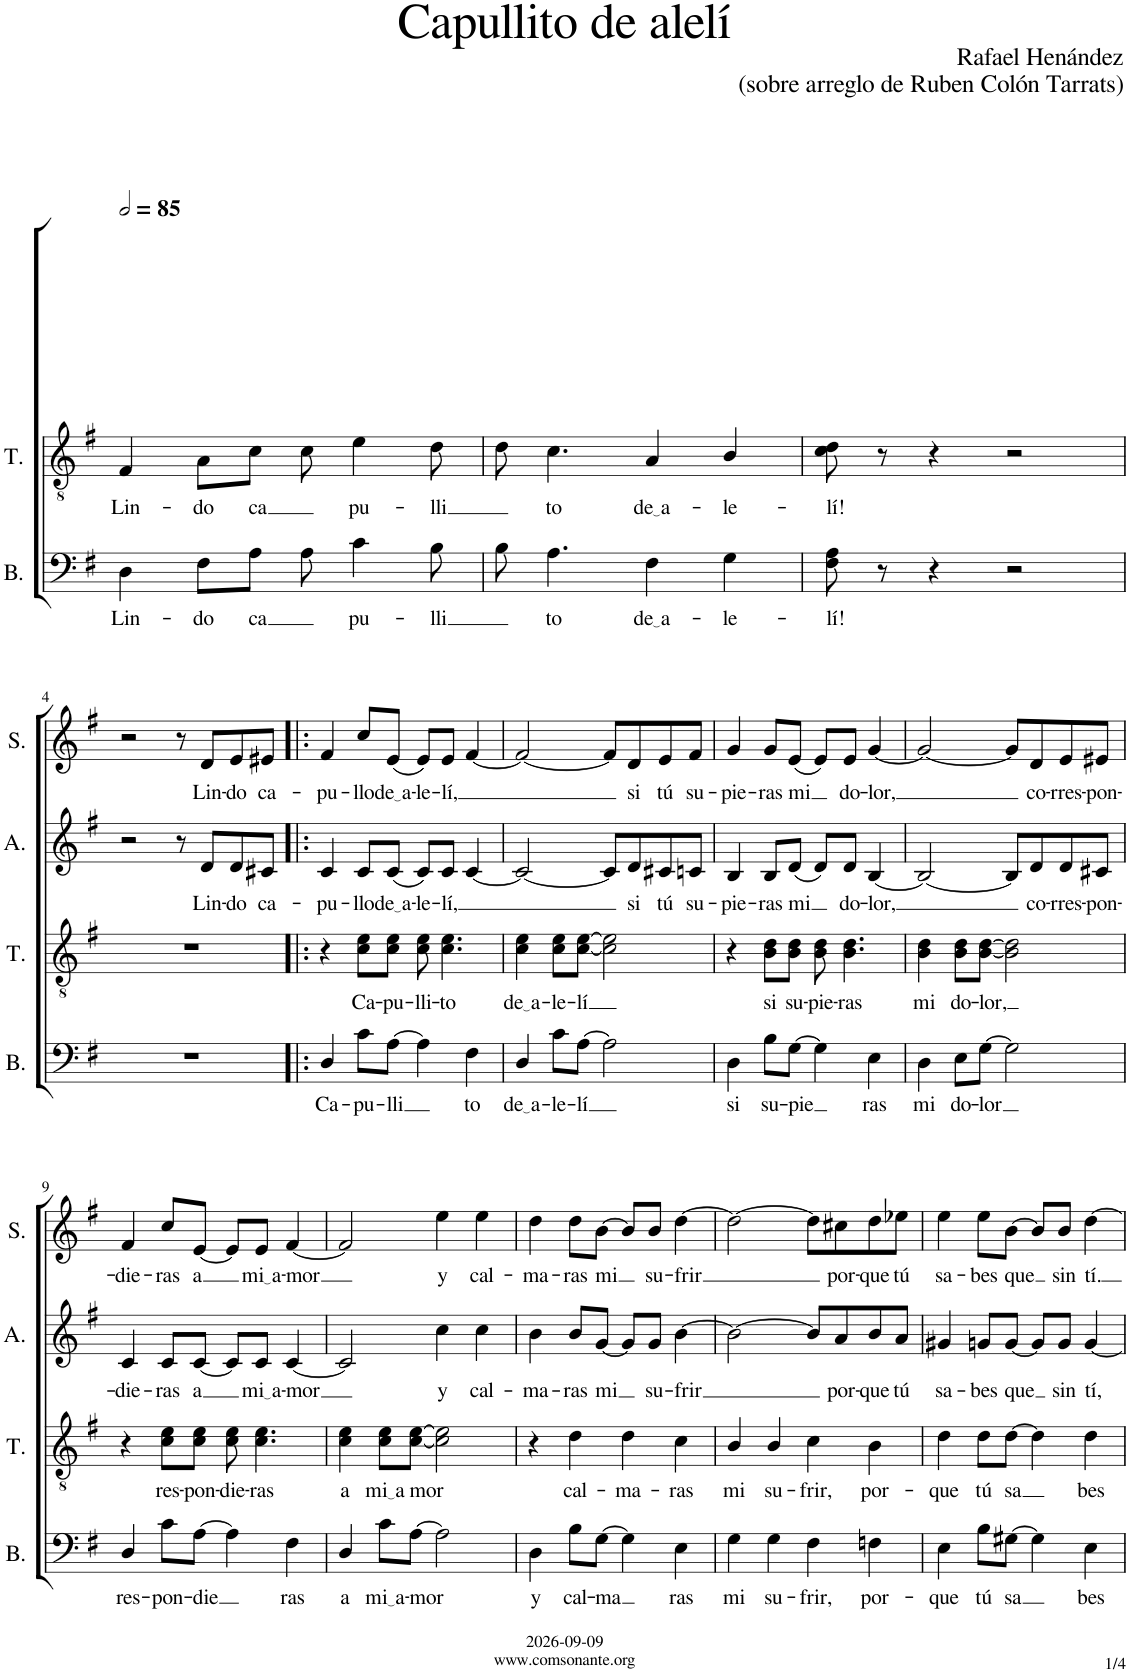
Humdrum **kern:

**kern	**text	**kern	**text	**kern	**text	**kern	**text
*part4	*part4	*part3	*part3	*part2	*part2	*part1	*part1
*staff4	*staff4	*staff3	*staff3	*staff2	*staff2	*staff1	*staff1
*I"B.	*	*I"T.	*	*I"Alto	*	*I"Soprano	*
*I'B.	*	*I'T.	*	*I'A.	*	*I'S.	*
*clefF4	*	*clefGv2	*	*clefG2	*	*clefG2	*
*k[f#]	*	*k[f#]	*	*k[f#]	*	*k[f#]	*
*M2/2	*	*M2/2	*	*M2/2	*	*M2/2	*
*met(c|)	*	*met(c|)	*	*met(c|)	*	*met(c|)	*
*MM170	*	*MM170	*	*MM170	*	*MM170	*
=1	=1	=1	=1	=1	=1	=1	=1
!	!LO:LY:b	!	!LO:LY:b	!	!	!	!
4D\	Lin-	4F#/	Lin-	1r	.	1r	.
!	!LO:LY:b	!	!LO:LY:b	!	!	!	!
8F#\L	-do	8A\L	-do	.	.	.	.
!	!LO:LY:b	!	!LO:LY:b	!	!	!	!
8A\J	ca	8c\J	-ca	.	.	.	.
8A\	.	8c\	.	.	.	.	.
!	!LO:LY:b	!	!LO:LY:b	!	!	!	!
4c\	pu-	4e\	pu-	.	.	.	.
!	!LO:LY:b	!	!LO:LY:b	!	!	!	!
8B\	-lli	8d\	-lli	.	.	.	.
=2	=2	=2	=2	=2	=2	=2	=2
8B\	.	8d\	.	1r	.	1r	.
!	!LO:LY:b	!	!LO:LY:b	!	!	!	!
4.A\	to	4.c\	to	.	.	.	.
!	!LO:LY:b	!	!LO:LY:b	!	!	!	!
4F#\	de a	4A/	de a	.	.	.	.
!	!LO:LY:b	!	!LO:LY:b	!	!	!	!
4G\	-le-	4B/	-le-	.	.	.	.
=3	=3	=3	=3	=3	=3	=3	=3
!	!LO:LY:b	!	!LO:LY:b	!	!	!	!
8F#\ 8A\	-lí!	8c\ 8d\	-lí!	1r	.	1r	.
8r	.	8r	.	.	.	.	.
4r	.	4r	.	.	.	.	.
2r	.	2r	.	.	.	.	.
!!LO:LB:g=z
=4	=4	=4	=4	=4	=4	=4	=4
*M4/4	*	*M4/4	*	*M4/4	*	*M4/4	*
*met(c)	*	*met(c)	*	*met(c)	*	*met(c)	*
1r	.	1r	.	2r	.	2r	.
.	.	.	.	8r	.	8r	.
!	!	!	!	!	!LO:LY:b	!	!LO:LY:b
.	.	.	.	8d/L	Lin-	8d/L	Lin-
!	!	!	!	!	!LO:LY:b	!	!LO:LY:b
.	.	.	.	8d/	-do	8e/	-do
!	!	!	!	!	!LO:LY:b	!	!LO:LY:b
.	.	.	.	8c#X/J	ca-	8e#X/J	ca-
=5!|:	=5!|:	=5!|:	=5!|:	=5!|:	=5!|:	=5!|:	=5!|:
!	!LO:LY:b	!	!	!	!LO:LY:b	!	!LO:LY:b
4D/	Ca-	4r	.	4c/	-pu-	4f#/	-pu-
!	!LO:LY:b	!	!LO:LY:b	!	!LO:LY:b	!	!LO:LY:b
8c\L	-pu-	8c\ 8e\L	Ca-	8c/L	-llo	8cc/L	-llo
!	!LO:LY:b	!	!LO:LY:b	!	!LO:LY:b	!	!LO:LY:b
[8A\J	-lli	8c\ 8e\J	-pu-	(8c/J	de a	(8e/J	de a
!	!	!	!LO:LY:b	!	!LO:LY:b	!	!LO:LY:b
4A\]	.	8c\ 8e\	-lli-	8c/L)	-le-	8e/L)	-le-
!	!	!	!LO:LY:b	!	!LO:LY:b	!	!LO:LY:b
.	.	4.c\ 4.e\	-to	8c/J	-lí,	8e/J	-lí,
!	!LO:LY:b	!	!	!	!	!	!
4F#\	to	.	.	[4c/	.	[4f#/	.
=6	=6	=6	=6	=6	=6	=6	=6
!	!LO:LY:b	!	!LO:LY:b	!	!	!	!
4D/	de a	4c\ 4e\	de a	2c/_	.	2f#/_	.
!	!LO:LY:b	!	!LO:LY:b	!	!	!	!
8c\L	-le-	8c\ 8e\L	-le-	.	.	.	.
!	!LO:LY:b	!	!LO:LY:b	!	!	!	!
[8A\J	-lí	[8c\ [8e\J	-lí	.	.	.	.
2A\]	.	2c\] 2e\]	.	8c/L]	.	8f#/L]	.
!	!	!	!	!	!LO:LY:b	!	!LO:LY:b
.	.	.	.	8d/	si	8d/	si
!	!	!	!	!	!LO:LY:b	!	!LO:LY:b
.	.	.	.	8c#X/	tú	8e/	tú
!	!	!	!	!	!LO:LY:b	!	!LO:LY:b
.	.	.	.	8cn/J	su-	8f#/J	su-
=7	=7	=7	=7	=7	=7	=7	=7
!	!LO:LY:b	!	!	!	!LO:LY:b	!	!LO:LY:b
4D\	si	4r	.	4B/	-pie-	4g/	-pie-
!	!LO:LY:b	!	!LO:LY:b	!	!LO:LY:b	!	!LO:LY:b
8B\L	su-	8B\ 8d\L	si	8B/L	-ras	8g/L	-ras
!	!LO:LY:b	!	!LO:LY:b	!	!LO:LY:b	!	!LO:LY:b
[8G\J	-pie	8B\ 8d\J	su-	(8d/J	mi	(8e/J	mi
!	!	!	!LO:LY:b	!	!	!	!
4G\]	.	8B\ 8d\	-pie-	8d/L)	.	8e/L)	.
!	!	!	!LO:LY:b	!	!LO:LY:b	!	!LO:LY:b
.	.	4.B\ 4.d\	-ras	8d/J	do-	8e/J	do-
!	!LO:LY:b	!	!	!	!LO:LY:b	!	!LO:LY:b
4E\	ras	.	.	[4B/	-lor,	[4g/	-lor,
=8	=8	=8	=8	=8	=8	=8	=8
!	!LO:LY:b	!	!LO:LY:b	!	!	!	!
4D\	mi	4B\ 4d\	mi	2B/_	.	2g/_	.
!	!LO:LY:b	!	!LO:LY:b	!	!	!	!
8E\L	do-	8B\ 8d\L	do-	.	.	.	.
!	!LO:LY:b	!	!LO:LY:b	!	!	!	!
[8G\J	-lor	[8B\ [8d\J	-lor,	.	.	.	.
2G\]	.	2B\] 2d\]	.	8B/L]	.	8g/L]	.
!	!	!	!	!	!LO:LY:b	!	!LO:LY:b
.	.	.	.	8d/	co-	8d/	co-
!	!	!	!	!	!LO:LY:b	!	!LO:LY:b
.	.	.	.	8d/	-rres-	8e/	-rres-
!	!	!	!	!	!LO:LY:b	!	!LO:LY:b
.	.	.	.	8c#X/J	-pon-	8e#X/J	-pon-
!!LO:LB:g=z
=9	=9	=9	=9	=9	=9	=9	=9
!	!LO:LY:b	!	!	!	!LO:LY:b	!	!LO:LY:b
4D/	res-	4r	.	4c/	-die-	4f#/	-die-
!	!LO:LY:b	!	!LO:LY:b	!	!LO:LY:b	!	!LO:LY:b
8c\L	-pon-	8c\ 8e\L	res-	8c/L	-ras	8cc/L	-ras
!	!LO:LY:b	!	!LO:LY:b	!	!LO:LY:b	!	!LO:LY:b
[8A\J	-die	8c\ 8e\J	-pon-	[8c/J	a	[8e/J	a
!	!	!	!LO:LY:b	!	!	!	!
4A\]	.	8c\ 8e\	-die-	8c/L]	.	8e/L]	.
!	!	!	!LO:LY:b	!	!LO:LY:b	!	!LO:LY:b
.	.	4.c\ 4.e\	-ras	8c/J	mi a	8e/J	mi a
!	!LO:LY:b	!	!	!	!LO:LY:b	!	!LO:LY:b
4F#\	ras	.	.	[4c/	-mor	[4f#/	-mor
=10	=10	=10	=10	=10	=10	=10	=10
!	!LO:LY:b	!	!LO:LY:b	!	!	!	!
4D/	a	4c\ 4e\	a	2c/]	.	2f#/]	.
!	!LO:LY:b	!	!LO:LY:b	!	!	!	!
8c\L	mi a	8c\ 8e\L	mi a	.	.	.	.
!	!LO:LY:b	!	!LO:LY:b	!	!	!	!
[8A\J	-mor	[8c\ [8e\J	mor	.	.	.	.
!	!	!	!	!	!LO:LY:b	!	!LO:LY:b
2A\]	.	2c\] 2e\]	.	4cc\	y	4ee\	y
!	!	!	!	!	!LO:LY:b	!	!LO:LY:b
.	.	.	.	4cc\	cal-	4ee\	cal-
=11	=11	=11	=11	=11	=11	=11	=11
!	!LO:LY:b	!	!	!	!LO:LY:b	!	!LO:LY:b
4D\	y	4r	.	4b\	-ma-	4dd\	-ma-
!	!LO:LY:b	!	!LO:LY:b	!	!LO:LY:b	!	!LO:LY:b
8B\L	cal-	4d\	cal-	8b/L	-ras	8dd\L	-ras
!	!LO:LY:b	!	!	!	!LO:LY:b	!	!LO:LY:b
[8G\J	-ma	.	.	[8g/J	mi	[8b\J	mi
!	!	!	!LO:LY:b	!	!	!	!
4G\]	.	4d\	-ma-	8g/L]	.	8b/L]	.
!	!	!	!	!	!LO:LY:b	!	!LO:LY:b
.	.	.	.	8g/J	su-	8b/J	su-
!	!LO:LY:b	!	!LO:LY:b	!	!LO:LY:b	!	!LO:LY:b
4E\	ras	4c\	-ras	[4b\	-frir	[4dd\	-frir
=12	=12	=12	=12	=12	=12	=12	=12
!	!LO:LY:b	!	!LO:LY:b	!	!	!	!
4G\	mi	4B/	mi	2b\_	.	2dd\_	.
!	!LO:LY:b	!	!LO:LY:b	!	!	!	!
4G\	su-	4B/	su-	.	.	.	.
!	!LO:LY:b	!	!LO:LY:b	!	!	!	!
4F#\	-frir,	4c\	-frir,	8b/L]	.	8dd\L]	.
!	!	!	!	!	!LO:LY:b	!	!LO:LY:b
.	.	.	.	8a/	por-	8cc#X\	por-
!	!LO:LY:b	!	!LO:LY:b	!	!LO:LY:b	!	!LO:LY:b
4Fn\	por-	4B\	por-	8b/	-que	8dd\	-que
!	!	!	!	!	!LO:LY:b	!	!LO:LY:b
.	.	.	.	8a/J	tú	8ee-X\J	tú
=13	=13	=13	=13	=13	=13	=13	=13
!	!LO:LY:b	!	!LO:LY:b	!	!LO:LY:b	!	!LO:LY:b
4E\	-que	4d\	-que	4g#X/	sa-	4ee\	sa-
!	!LO:LY:b	!	!LO:LY:b	!	!LO:LY:b	!	!LO:LY:b
8B\L	tú	8d\L	tú	8gn/L	-bes	8ee\L	-bes
!	!LO:LY:b	!	!LO:LY:b	!	!LO:LY:b	!	!LO:LY:b
[8G#X\J	sa	[8d\J	sa	[8g/J	que	[8b\J	que
4G#\]	.	4d\]	.	8g/L]	.	8b/L]	.
!	!	!	!	!	!LO:LY:b	!	!LO:LY:b
.	.	.	.	8g/J	sin	8b/J	sin
!	!LO:LY:b	!	!LO:LY:b	!	!LO:LY:b	!	!LO:LY:b
4E\	bes	4d\	bes	[4g/	tí,	[4dd\	tí.
=	=	=	=	=	=	=	=
*-	*-	*-	*-	*-	*-	*-	*-
